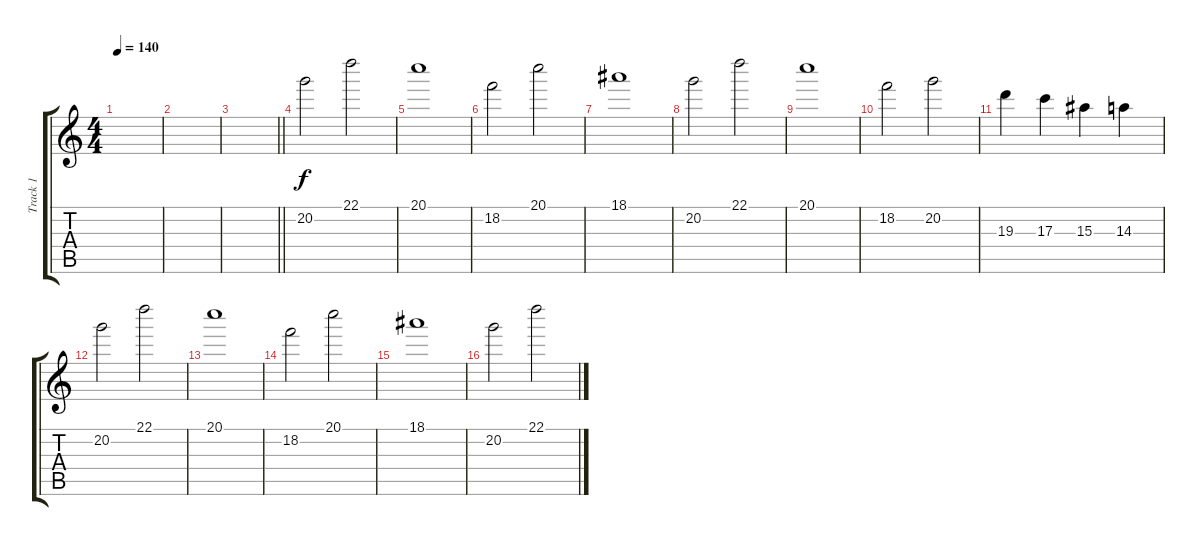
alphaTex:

\track ("Track 1" "Track 1") {instrument distortionguitar}
\staff {score tabs}
\tuning (E4 B3 G3 D3 A2 E2) {hide}
\ts (4 4)
\tempo 140
\clef g2
\ks c
|
|
\barLineRight lightlight
|
20.2.2 22.1.2 |
20.1.1 |
18.2.2 20.1.2 |
18.1.1 |
20.2.2 22.1.2 |
20.1.1 |
18.2.2 20.2.2 |
19.3.4 17.3.4 15.3.4 14.3.4 |
20.2.2 22.1.2 |
20.1.1 |
18.2.2 20.1.2 |
18.1.1 |
20.2.2 22.1.2
